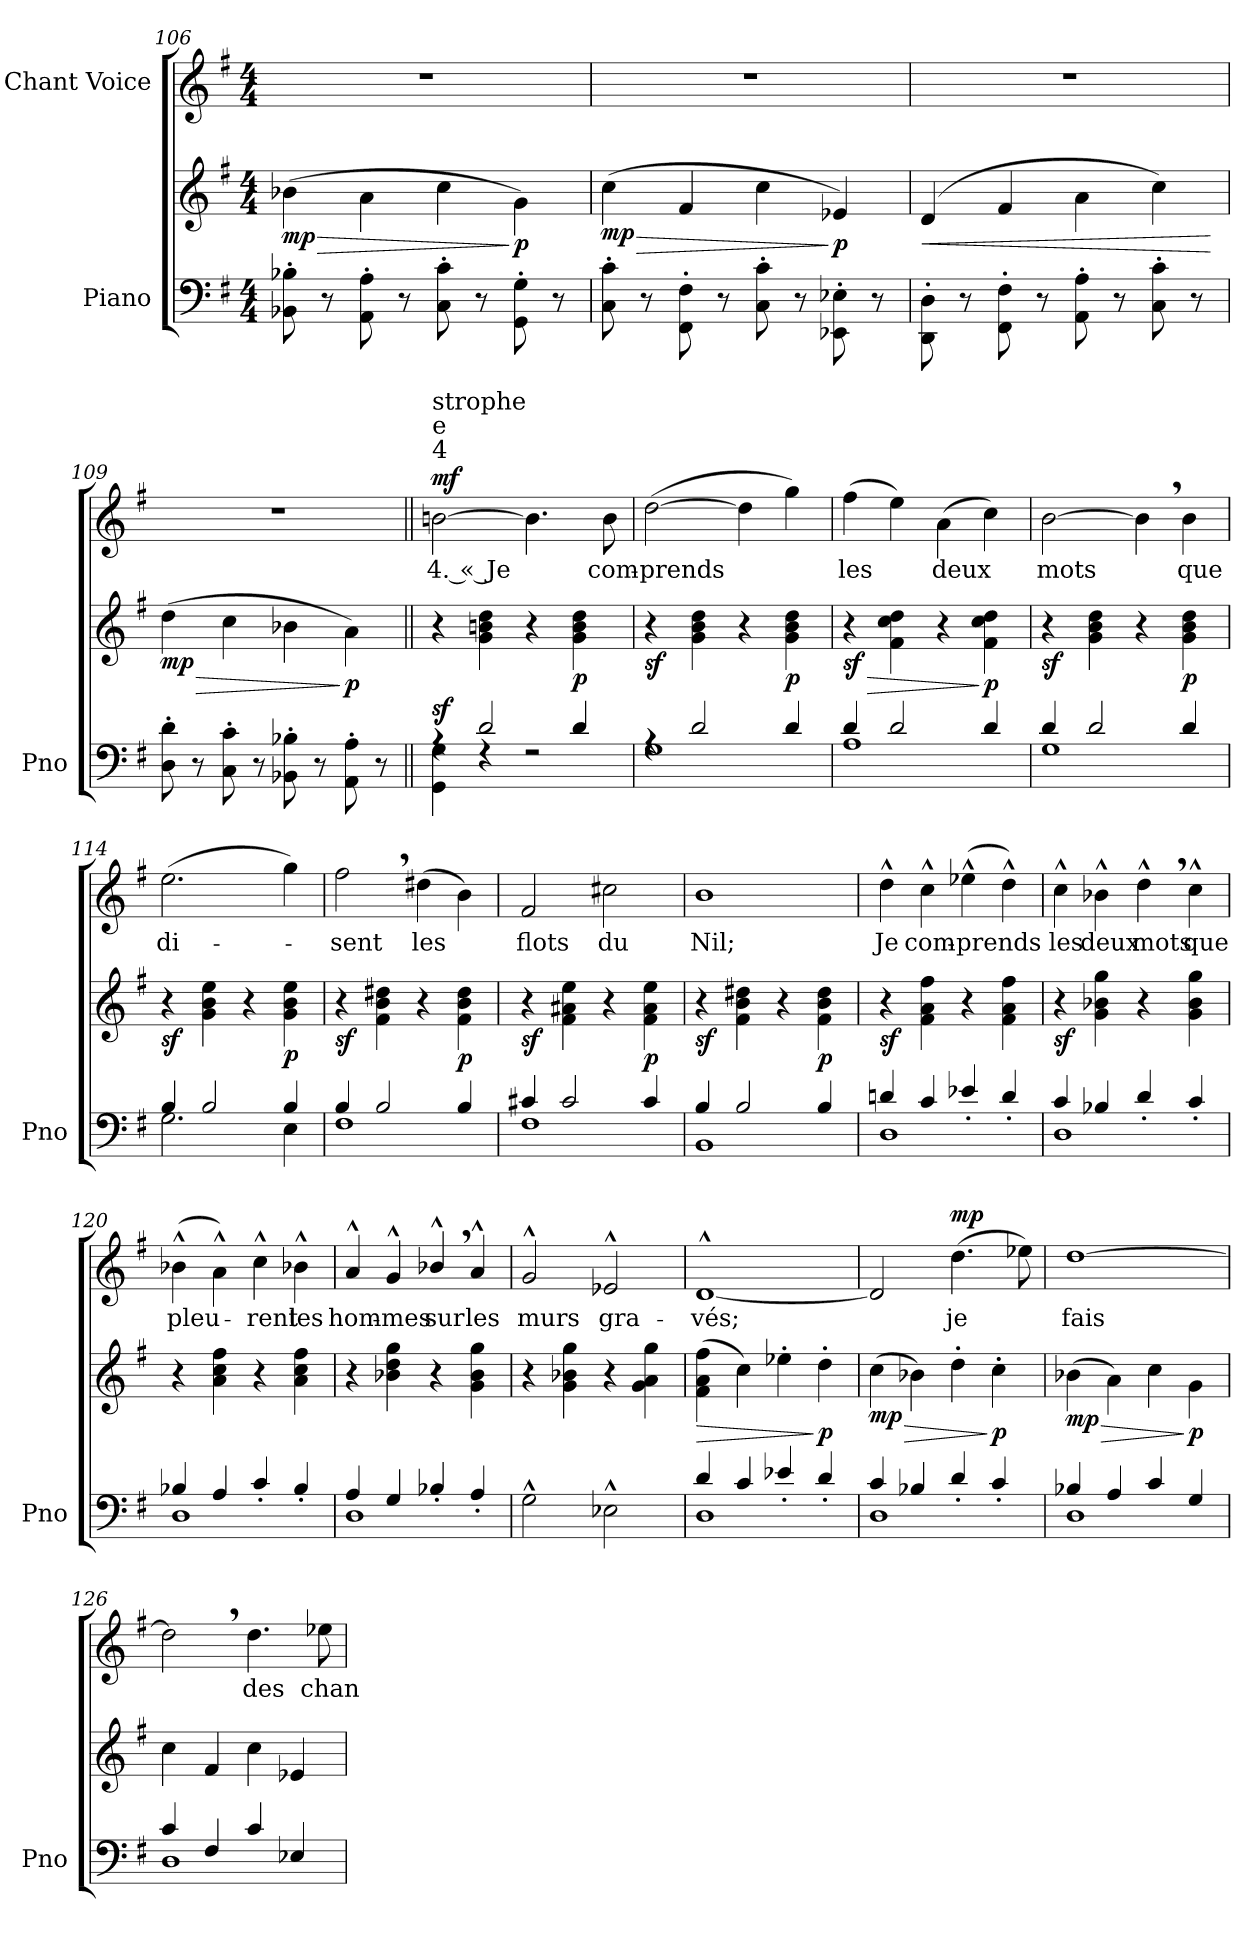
**kern	**kern	**dynam	**kern	**text	**dynam
*part2	*part2	*part2	*part1	*part1	*part1
*staff3	*staff2	*staff2/3	*staff1	*staff1	*staff1
*I"Piano	*	*	*I"Chant Voice	*	*
*I'Pno	*	*	*	*	*
*clefF4	*clefG2	*	*clefG2	*	*
*k[f#]	*k[f#]	*	*k[f#]	*	*
*M4/4	*M4/4	*	*M4/4	*	*
=106	=106	=106	=106	=106	=106
!	!	!LO:HP:b	!	!	!
!	!	!LO:DY:n=1:b	!	!	!
8BB-X\' 8B-X\'	(>4b-X\	> mp	1r	.	.
8r	.	.	.	.	.
8AA\' 8A\'	4a\	.	.	.	.
8r	.	.	.	.	.
8C\' 8c\'	4cc\	.	.	.	.
8r	.	.	.	.	.
!	!	!LO:DY:n=2:b	!	!	!
8GG\' 8G\'	4g\)	] p	.	.	.
8r	.	.	.	.	.
=107	=107	=107	=107	=107	=107
!	!	!LO:HP:b	!	!	!
!	!	!LO:DY:n=1:b	!	!	!
8C\' 8c\'	(>4cc\	> mp	1r	.	.
8r	.	.	.	.	.
8FF#\' 8F#\'	4f#/	.	.	.	.
8r	.	.	.	.	.
8C\' 8c\'	4cc\	.	.	.	.
8r	.	.	.	.	.
!	!	!LO:DY:n=2:b	!	!	!
8EE-X\' 8E-X\'	4e-X/)	] p	.	.	.
8r	.	.	.	.	.
!!LO:LB:g=z
=108	=108	=108	=108	=108	=108
!	!	!LO:HP:b	!	!	!
8DD\' 8D\'	(>4d/	<	1r	.	.
8r	.	.	.	.	.
8FF#\' 8F#\'	4f#/	.	.	.	.
8r	.	.	.	.	.
8AA\' 8A\'	4a\	.	.	.	.
8r	.	.	.	.	.
8C\' 8c\'	4cc\)	.	.	.	.
8r	.	.	.	.	.
.	.	[	.	.	.
=109	=109	=109	=109	=109	=109
!	!	!LO:HP:b	!	!	!
!	!	!LO:DY:n=1:b	!	!	!
8D\' 8d\'	(>4dd\	> mp	1r	.	.
8r	.	.	.	.	.
8C\' 8c\'	4cc\	.	.	.	.
8r	.	.	.	.	.
8BB-X\' 8B-X\'	4b-X\	.	.	.	.
8r	.	.	.	.	.
!	!	!LO:DY:n=2:b	!	!	!
8AA\' 8A\'	4a\)	] p	.	.	.
8r	.	.	.	.	.
=110||	=110||	=110||	=110||	=110||	=110||
*^	*	*	*	*	*
!	!	!	!	!LO:TX:a:t=4	!	!
!	!	!	!	!LO:TX:a:t=e	!	!
!	!	!	!	!LO:TX:a:t=strophe	!	!
!	!	!	!LO:DY:a=2	!	!LO:LY:b	!LO:DY:a
4rA	4GG\ 4G\	4r	sf	[2bn\	4. « Je	mf
2d/	4rF	4g\ 4bn\ 4dd\	.	.	.	.
.	2rF	4r	.	4.b\]	.	.
!	!	!	!LO:DY:b	!	!	!
4d/	.	4g\ 4b\ 4dd\	p	.	.	.
!	!	!	!	!	!LO:LY:b	!
.	.	.	.	8b\	com-	.
=111	=111	=111	=111	=111	=111	=111
!	!	!	!LO:DY:b	!	!LO:LY:b	!
4rA	1G	4r	sf	(>[2dd\	-prends	.
2d/	.	4g\ 4b\ 4dd\	.	.	.	.
.	.	4r	.	4dd\]	.	.
!	!	!	!LO:DY:b	!	!	!
4d/	.	4g\ 4b\ 4dd\	p	4gg\)	.	.
=112	=112	=112	=112	=112	=112	=112
!	!	!	!LO:HP:b	!	!LO:LY:b	!
!	!	!	!LO:DY:n=1:b	!	!	!
4d/	1A	4r	> sf	(>4ff#\	les	.
2d/	.	4f#\ 4cc\ 4dd\	.	4ee\)	.	.
!	!	!	!	!	!LO:LY:b	!
.	.	4r	.	(>4a\	deux	.
!	!	!	!LO:DY:n=2:b	!	!	!
4d/	.	4f#\ 4cc\ 4dd\	] p	4cc\)	.	.
!!LO:LB:g=z
=113	=113	=113	=113	=113	=113	=113
!	!	!	!LO:DY:b	!	!LO:LY:b	!
4d/	1G	4r	sf	[2b\	mots	.
2d/	.	4g\ 4b\ 4dd\	.	.	.	.
.	.	4r	.	4b,\]	.	.
!	!	!	!LO:DY:b	!	!LO:LY:b	!
4d/	.	4g\ 4b\ 4dd\	p	4b\	que	.
=114	=114	=114	=114	=114	=114	=114
!	!	!	!LO:DY:b	!	!LO:LY:b	!
4B/	2.G\	4r	sf	(>2.ee\	di-	.
2B/	.	4g\ 4b\ 4ee\	.	.	.	.
.	.	4r	.	.	.	.
!	!	!	!LO:DY:b	!	!	!
4B/	4E\	4g\ 4b\ 4ee\	p	4gg\)	.	.
=115	=115	=115	=115	=115	=115	=115
!	!	!	!LO:DY:b	!	!LO:LY:b	!
4B/	1F#	4r	sf	2ff#,\	-sent	.
2B/	.	4f#\ 4b\ 4dd#X\	.	.	.	.
!	!	!	!	!	!LO:LY:b	!
.	.	4r	.	(>4dd#X\	les	.
!	!	!	!LO:DY:b	!	!	!
4B/	.	4f#\ 4b\ 4dd#\	p	4b\)	.	.
=116	=116	=116	=116	=116	=116	=116
!	!	!	!LO:DY:b	!	!LO:LY:b	!
4c#X/	1F#	4r	sf	2f#/	flots	.
2c#/	.	4f#\ 4a#X\ 4ee\	.	.	.	.
!	!	!	!	!	!LO:LY:b	!
.	.	4r	.	2cc#X\	du	.
!	!	!	!LO:DY:b	!	!	!
4c#/	.	4f#\ 4a#\ 4ee\	p	.	.	.
=117	=117	=117	=117	=117	=117	=117
!	!	!	!LO:DY:b	!	!LO:LY:b	!
4B/	1BB	4r	sf	1b	Nil;	.
2B/	.	4f#\ 4b\ 4dd#X\	.	.	.	.
.	.	4r	.	.	.	.
!	!	!	!LO:DY:b	!	!	!
4B/	.	4f#\ 4b\ 4dd#\	p	.	.	.
=118	=118	=118	=118	=118	=118	=118
!	!	!	!LO:DY:b	!	!LO:LY:b	!
1D	4dn/	4r	sf	4dd^^\	Je	.
!	!	!	!	!	!LO:LY:b	!
.	4c/	4f#\ 4a\ 4ff#\	.	4cc^^\	com-	.
!	!	!	!	!	!LO:LY:b	!
.	4e-X'/	4r	.	(>4ee-X^^\	-prends	.
.	4d'/	4f#\ 4a\ 4ff#\	.	4dd^^\)	.	.
!!LO:LB:g=z
=119	=119	=119	=119	=119	=119	=119
!	!	!	!LO:DY:b	!	!LO:LY:b	!
1D	4c/	4r	sf	4cc^^\	les	.
!	!	!	!	!	!LO:LY:b	!
.	4B-X/	4g\ 4b-X\ 4gg\	.	4b-X^^\	deux	.
!	!	!	!	!	!LO:LY:b	!
.	4d'/	4r	.	4dd^^,\	mots	.
!	!	!	!	!	!LO:LY:b	!
.	4c'/	4g\ 4b-\ 4gg\	.	4cc^^\	que	.
=120	=120	=120	=120	=120	=120	=120
!	!	!	!	!	!LO:LY:b	!
1D	4B-X/	4r	.	(>4b-X^^\	pleu-	.
.	4A/	4a\ 4cc\ 4ff#\	.	4a^^\)	.	.
!	!	!	!	!	!LO:LY:b	!
.	4c'/	4r	.	4cc^^\	-rent	.
!	!	!	!	!	!LO:LY:b	!
.	4B-'/	4a\ 4cc\ 4ff#\	.	4b-X^^\	les	.
=121	=121	=121	=121	=121	=121	=121
!	!	!	!	!	!LO:LY:b	!
1D	4A/	4r	.	4a^^/	hom-	.
!	!	!	!	!	!LO:LY:b	!
.	4G/	4b-X\ 4dd\ 4gg\	.	4g^^/	-mes	.
!	!	!	!	!	!LO:LY:b	!
.	4B-X'/	4r	.	4b-X^^,/	sur	.
!	!	!	!	!	!LO:LY:b	!
.	4A'/	4g\ 4b-\ 4gg\	.	4a^^/	les	.
=122	=122	=122	=122	=122	=122	=122
!	!	!	!	!	!LO:LY:b	!
*v	*v	*	*	*	*	*
2G^^\	4r	.	2g^^/	murs	.
.	4g\ 4b-X\ 4gg\	.	.	.	.
!	!	!	!	!LO:LY:b	!
2E-X^^\	4r	.	2e-X^^/	gra-	.
.	4g\ 4a\ 4gg\	.	.	.	.
=123	=123	=123	=123	=123	=123
*^	*	*	*	*	*
!	!	!	!LO:HP:b	!	!LO:LY:b	!
1D	4d/	(>4f#\ 4a\ 4ff#\	>	[1d^^	-vés;	.
.	4c/	4cc\)	.	.	.	.
.	4e-X'/	4ee-X'\	.	.	.	.
!	!	!	!LO:DY:n=1:b	!	!	!
.	4d'/	4dd'\	] p	.	.	.
=124	=124	=124	=124	=124	=124	=124
!	!	!	!LO:HP:b	!	!	!
!	!	!	!LO:DY:n=1:b	!	!	!
1D	4c/	(>4cc\	> mp	2d/]	.	.
.	4B-X/	4b-X\)	.	.	.	.
!	!	!	!	!	!LO:LY:b	!LO:DY:a
.	4d'/	4dd'\	.	(>4.dd\	je	mp
!	!	!	!LO:DY:n=2:b	!	!	!
.	4c'/	4cc'\	] p	.	.	.
.	.	.	.	8ee-X\)	.	.
!!LO:PB:g=z
=125	=125	=125	=125	=125	=125	=125
!	!	!	!LO:HP:b	!	!LO:LY:b	!
!	!	!	!LO:DY:n=1:b	!	!	!
1D	4B-X/	(>4b-X\	> mp	[1dd	fais	.
.	4A/	4a\)	.	.	.	.
.	4c/	4cc\	.	.	.	.
!	!	!	!LO:DY:n=2:b	!	!	!
.	4G/	4g\	] p	.	.	.
=126	=126	=126	=126	=126	=126	=126
1D	4c/	4cc\	.	2dd,\]	.	.
.	4F#/	4f#/	.	.	.	.
!	!	!	!	!	!LO:LY:b	!
.	4c/	4cc\	.	4.dd\	des	.
.	4E-X/	4e-X/	.	.	.	.
!	!	!	!	!	!LO:LY:b	!
.	.	.	.	8ee-X\	chan-	.
*v	*v	*	*	*	*	*
=	=	=	=	=	=
*-	*-	*-	*-	*-	*-
